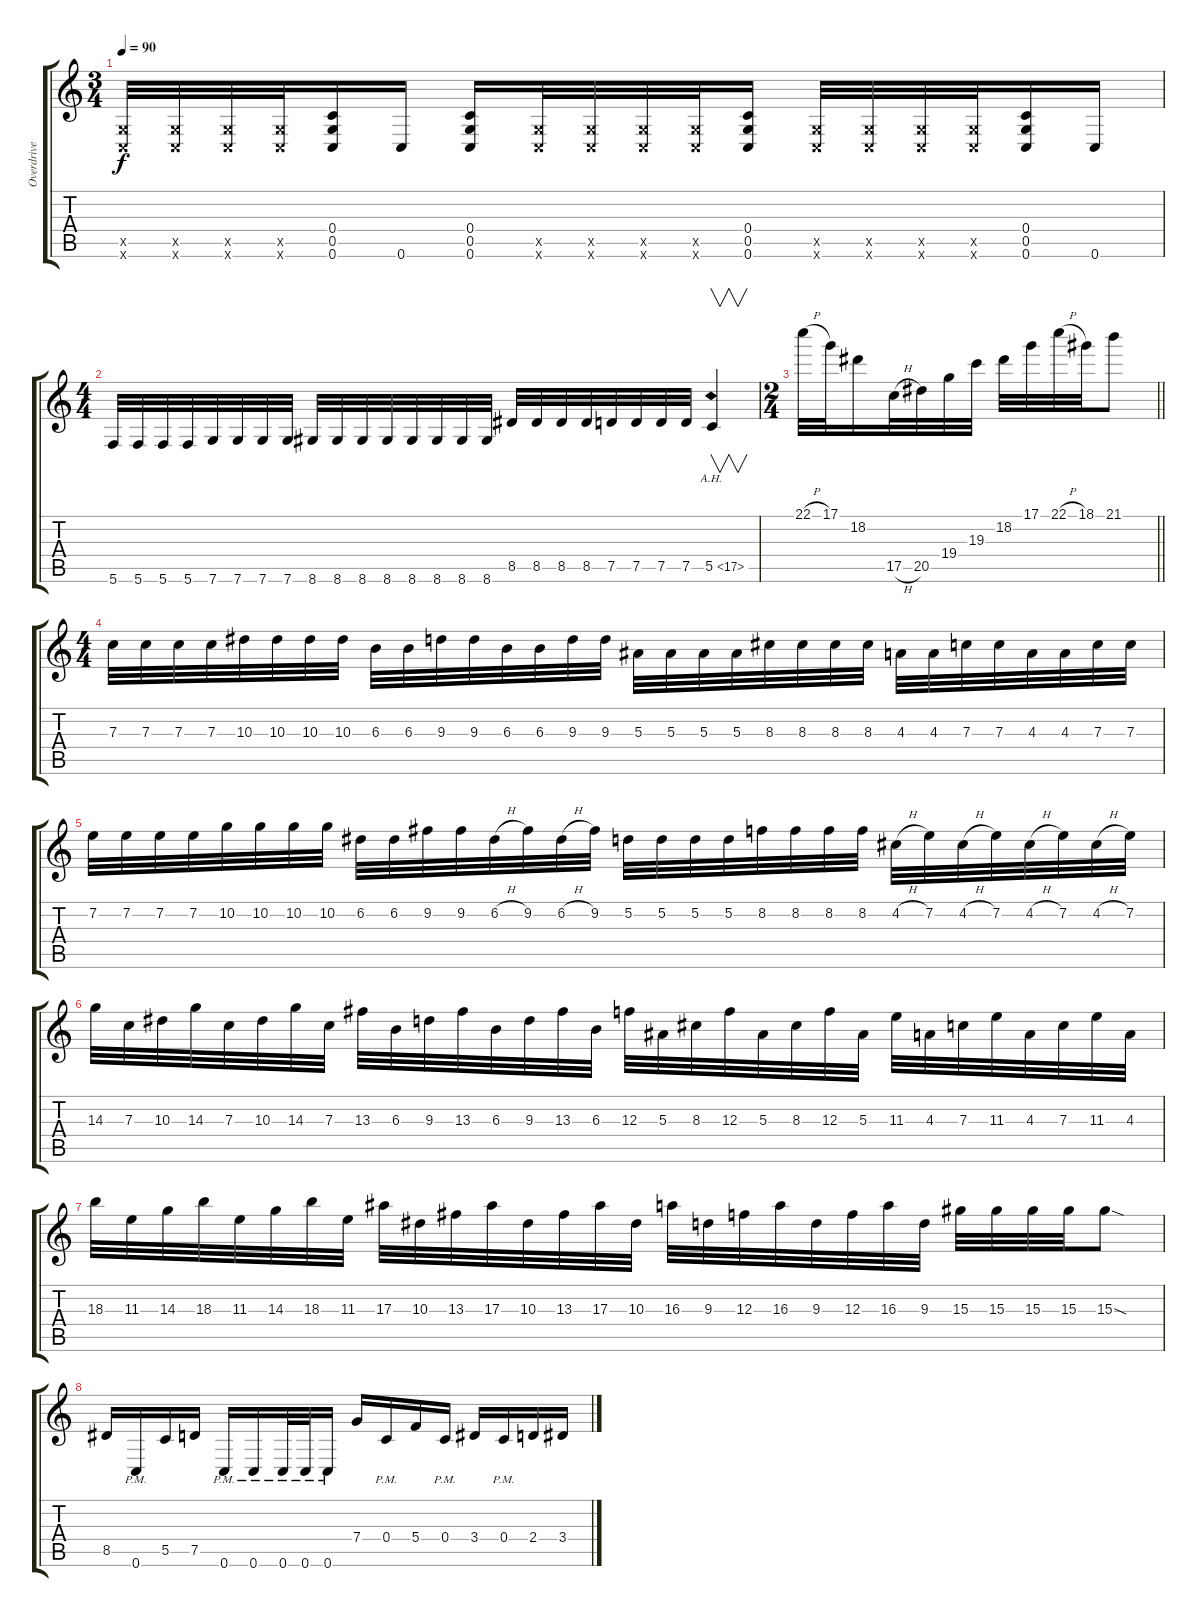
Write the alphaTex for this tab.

\track ("Overdrive" "Overdrive") {instrument distortionguitar}
\staff {score tabs}
\tuning (D4 A3 F3 C3 G2 C2) {hide}
\ts (3 4)
\tempo 90
\clef g2
\ks c
(0.5{x} 0.6{x}).32{dy f} (0.5{x} 0.6{x}).32 (0.5{x} 0.6{x}).32 (0.5{x} 0.6{x}).32 (0.4 0.5 0.6).16 0.6.16 (0.4 0.5 0.6).16 (0.5{x} 0.6{x}).32 (0.5{x} 0.6{x}).32 (0.5{x} 0.6{x}).32 (0.5{x} 0.6{x}).32 (0.4 0.5 0.6).16 (0.5{x} 0.6{x}).32 (0.5{x} 0.6{x}).32 (0.5{x} 0.6{x}).32 (0.5{x} 0.6{x}).32 (0.4 0.5 0.6).16 0.6.16 |
\ts (4 4)
5.6.32 5.6.32 5.6.32 5.6.32 7.6.32 7.6.32 7.6.32 7.6.32 8.6.32 8.6.32 8.6.32 8.6.32 8.6.32 8.6.32 8.6.32 8.6.32 8.5.32 8.5.32 8.5.32 8.5.32 7.5.32 7.5.32 7.5.32 7.5.32 5.5{ah 12}.4{v} |
\ts (2 4)
\barLineRight lightlight
22.1{h}.32 17.1.32 18.2.16 17.5{h}.32 20.5.32 19.4.32 19.3.32 18.2.32 17.1.32 22.1{h}.32 18.1.32 21.1.8 |
\ts (4 4)
7.3.32 7.3.32 7.3.32 7.3.32 10.3.32 10.3.32 10.3.32 10.3.32 6.3.32 6.3.32 9.3.32 9.3.32 6.3.32 6.3.32 9.3.32 9.3.32 5.3.32 5.3.32 5.3.32 5.3.32 8.3.32 8.3.32 8.3.32 8.3.32 4.3.32 4.3.32 7.3.32 7.3.32 4.3.32 4.3.32 7.3.32 7.3.32 |
7.2.32 7.2.32 7.2.32 7.2.32 10.2.32 10.2.32 10.2.32 10.2.32 6.2.32 6.2.32 9.2.32 9.2.32 6.2{h}.32 9.2.32 6.2{h}.32 9.2.32 5.2.32 5.2.32 5.2.32 5.2.32 8.2.32 8.2.32 8.2.32 8.2.32 4.2{h}.32 7.2.32 4.2{h}.32 7.2.32 4.2{h}.32 7.2.32 4.2{h}.32 7.2.32 |
14.3.32 7.3.32 10.3.32 14.3.32 7.3.32 10.3.32 14.3.32 7.3.32 13.3.32 6.3.32 9.3.32 13.3.32 6.3.32 9.3.32 13.3.32 6.3.32 12.3.32 5.3.32 8.3.32 12.3.32 5.3.32 8.3.32 12.3.32 5.3.32 11.3.32 4.3.32 7.3.32 11.3.32 4.3.32 7.3.32 11.3.32 4.3.32 |
18.3.32 11.3.32 14.3.32 18.3.32 11.3.32 14.3.32 18.3.32 11.3.32 17.3.32 10.3.32 13.3.32 17.3.32 10.3.32 13.3.32 17.3.32 10.3.32 16.3.32 9.3.32 12.3.32 16.3.32 9.3.32 12.3.32 16.3.32 9.3.32 15.3.32 15.3.32 15.3.32 15.3.32 15.3{sod}.8 |
8.5.16 0.6{pm}.16 5.5.16 7.5.16 0.6{pm}.16 0.6{pm}.16 0.6{pm}.32 0.6{pm}.32 0.6{pm}.16 7.4.16 0.4{pm}.16 5.4.16 0.4{pm}.16 3.4.16 0.4{pm}.16 2.4.16 3.4.16
